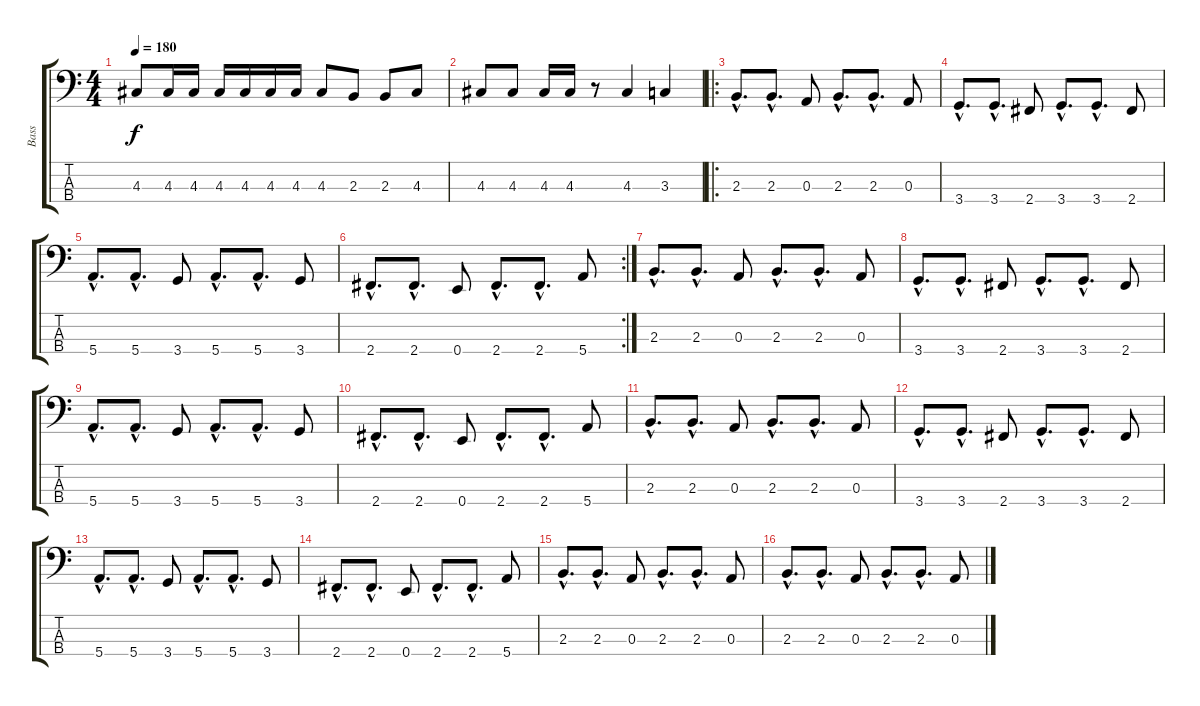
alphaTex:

\track ("Bass" "Bass") {instrument acousticguitarnylon}
\staff {score tabs}
\tuning (G2 D2 A1 E1) {hide}
\ts (4 4)
\tempo 180
\clef f4
\ks c
4.3.8{dy f} 4.3.16 4.3.16 4.3.16 4.3.16 4.3.16 4.3.16 4.3.8 2.3.8 2.3.8 4.3.8 |
4.3.8 4.3.8 4.3.16 4.3.16 r.8 4.3.4 3.3.4 |
\ro
2.3{hac}.8{d} 2.3{hac}.8{d} 0.3.8 2.3{hac}.8{d} 2.3{hac}.8{d} 0.3.8 |
3.4{hac}.8{d} 3.4{hac}.8{d} 2.4.8 3.4{hac}.8{d} 3.4{hac}.8{d} 2.4.8 |
5.4{hac}.8{d} 5.4{hac}.8{d} 3.4.8 5.4{hac}.8{d} 5.4{hac}.8{d} 3.4.8 |
\rc 2
2.4{hac}.8{d} 2.4{hac}.8{d} 0.4.8 2.4{hac}.8{d} 2.4{hac}.8{d} 5.4.8 |
2.3{hac}.8{d} 2.3{hac}.8{d} 0.3.8 2.3{hac}.8{d} 2.3{hac}.8{d} 0.3.8 |
3.4{hac}.8{d} 3.4{hac}.8{d} 2.4.8 3.4{hac}.8{d} 3.4{hac}.8{d} 2.4.8 |
5.4{hac}.8{d} 5.4{hac}.8{d} 3.4.8 5.4{hac}.8{d} 5.4{hac}.8{d} 3.4.8 |
2.4{hac}.8{d} 2.4{hac}.8{d} 0.4.8 2.4{hac}.8{d} 2.4{hac}.8{d} 5.4.8 |
2.3{hac}.8{d} 2.3{hac}.8{d} 0.3.8 2.3{hac}.8{d} 2.3{hac}.8{d} 0.3.8 |
3.4{hac}.8{d} 3.4{hac}.8{d} 2.4.8 3.4{hac}.8{d} 3.4{hac}.8{d} 2.4.8 |
5.4{hac}.8{d} 5.4{hac}.8{d} 3.4.8 5.4{hac}.8{d} 5.4{hac}.8{d} 3.4.8 |
2.4{hac}.8{d} 2.4{hac}.8{d} 0.4.8 2.4{hac}.8{d} 2.4{hac}.8{d} 5.4.8 |
2.3{hac}.8{d} 2.3{hac}.8{d} 0.3.8 2.3{hac}.8{d} 2.3{hac}.8{d} 0.3.8 |
2.3{hac}.8{d} 2.3{hac}.8{d} 0.3.8 2.3{hac}.8{d} 2.3{hac}.8{d} 0.3.8
